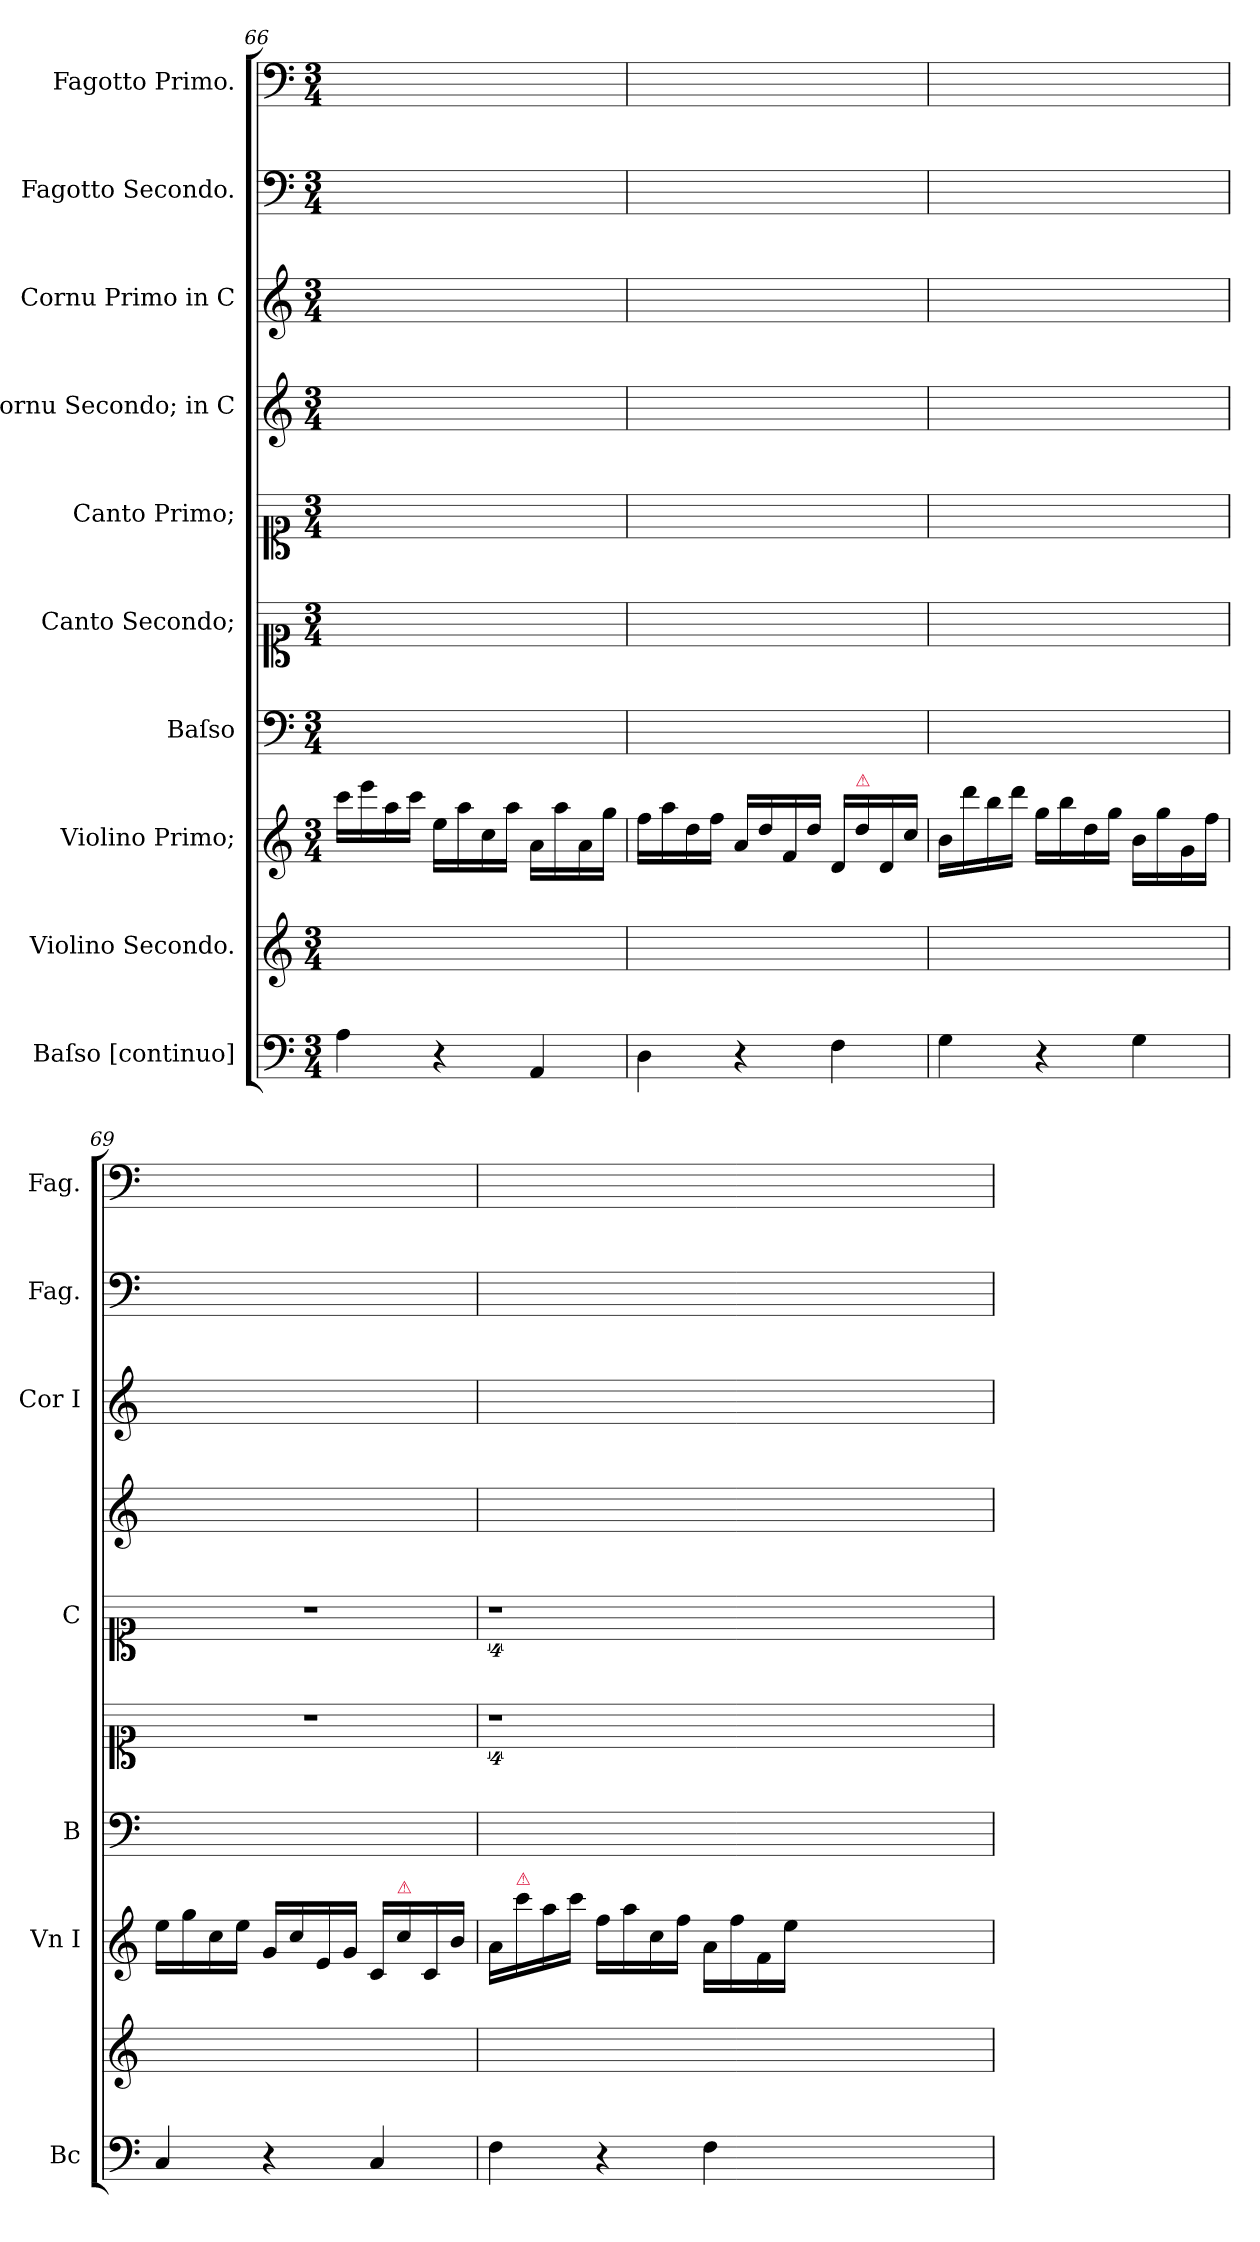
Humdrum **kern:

**kern	**kern	**kern	**kern	**kern	**kern	**kern	**kern	**kern	**kern
*part10	*part9	*part8	*part7	*part6	*part5	*part4	*part3	*part2	*part1
*staff10	*staff9	*staff8	*staff7	*staff6	*staff5	*staff4	*staff3	*staff2	*staff1
*I"Baſso [continuo]	*I"Violino Secondo.	*I"Violino Primo;	*I"Baſso	*I"Canto Secondo;	*I"Canto Primo;	*I"Cornu Secondo; in C	*I"Cornu Primo in C	*I"Fagotto Secondo.	*I"Fagotto Primo.
*I'Bc	*	*I'Vn I	*I'B	*	*I'C	*	*I'Cor I	*I'Fag.	*I'Fag.
*clefF4	*clefG2	*clefG2	*clefF4	*clefC1	*clefC1	*clefG2	*clefG2	*clefF4	*clefF4
*k[]	*k[]	*k[]	*k[]	*k[]	*k[]	*k[]	*k[]	*k[]	*k[]
*M3/4	*M3/4	*M3/4	*M3/4	*M3/4	*M3/4	*M3/4	*M3/4	*M3/4	*M3/4
=66	=66	=66	=66	=66	=66	=66	=66	=66	=66
4A	2.ryy	16cccLL	2.ryy	2.ryy	2.ryy	2.ryy	2.ryy	2.ryy	2.ryy
.	.	16eee	.	.	.	.	.	.	.
.	.	16aa	.	.	.	.	.	.	.
.	.	16cccJJ	.	.	.	.	.	.	.
4r	.	16eeLL	.	.	.	.	.	.	.
.	.	16aa	.	.	.	.	.	.	.
.	.	16cc	.	.	.	.	.	.	.
.	.	16aaJJ	.	.	.	.	.	.	.
4AA	.	16aLL	.	.	.	.	.	.	.
.	.	16aa	.	.	.	.	.	.	.
.	.	16a	.	.	.	.	.	.	.
.	.	16ggJJ	.	.	.	.	.	.	.
=67	=67	=67	=67	=67	=67	=67	=67	=67	=67
4D	2.ryy	16ffLL	2.ryy	2.ryy	2.ryy	2.ryy	2.ryy	2.ryy	2.ryy
.	.	16aa	.	.	.	.	.	.	.
.	.	16dd	.	.	.	.	.	.	.
.	.	16ffJJ	.	.	.	.	.	.	.
4r	.	16aLL	.	.	.	.	.	.	.
.	.	16dd	.	.	.	.	.	.	.
.	.	16f	.	.	.	.	.	.	.
.	.	16ddJJ	.	.	.	.	.	.	.
4F	.	16d/LL	.	.	.	.	.	.	.
!	!	!LO:TX:a:color=crimson:t=⚠	!	!	!	!	!	!	!
.	.	16dd\	.	.	.	.	.	.	.
.	.	16d/	.	.	.	.	.	.	.
.	.	16cc\JJ	.	.	.	.	.	.	.
=68	=68	=68	=68	=68	=68	=68	=68	=68	=68
4G	2.ryy	16bLL	2.ryy	2.ryy	2.ryy	2.ryy	2.ryy	2.ryy	2.ryy
.	.	16ddd	.	.	.	.	.	.	.
.	.	16bb	.	.	.	.	.	.	.
.	.	16dddJJ	.	.	.	.	.	.	.
4r	.	16ggLL	.	.	.	.	.	.	.
.	.	16bb	.	.	.	.	.	.	.
.	.	16dd	.	.	.	.	.	.	.
.	.	16ggJJ	.	.	.	.	.	.	.
4G	.	16bLL	.	.	.	.	.	.	.
.	.	16gg	.	.	.	.	.	.	.
.	.	16g	.	.	.	.	.	.	.
.	.	16ffJJ	.	.	.	.	.	.	.
=69	=69	=69	=69	=69	=69	=69	=69	=69	=69
4C	2.ryy	16eeLL	2.ryy	2.r	2.r	2.ryy	2.ryy	2.ryy	2.ryy
.	.	16gg	.	.	.	.	.	.	.
.	.	16cc	.	.	.	.	.	.	.
.	.	16eeJJ	.	.	.	.	.	.	.
4r	.	16gLL	.	.	.	.	.	.	.
.	.	16cc	.	.	.	.	.	.	.
.	.	16e	.	.	.	.	.	.	.
.	.	16gJJ	.	.	.	.	.	.	.
4C	.	16c/LL	.	.	.	.	.	.	.
!	!	!LO:TX:a:color=crimson:t=⚠	!	!	!	!	!	!	!
.	.	16cc\	.	.	.	.	.	.	.
.	.	16c/	.	.	.	.	.	.	.
.	.	16b\JJ	.	.	.	.	.	.	.
=70	=70	=70	=70	=70	=70	=70	=70	=70	=70
4F	2.ryy	16a/LL	2.ryy	4%9r	4%9r	2.ryy	2.ryy	2.ryy	2.ryy
!	!	!LO:TX:a:color=crimson:t=⚠	!	!	!	!	!	!	!
.	.	16ccc\	.	.	.	.	.	.	.
.	.	16aa\	.	.	.	.	.	.	.
.	.	16ccc\JJ	.	.	.	.	.	.	.
4r	.	16ffLL	.	.	.	.	.	.	.
.	.	16aa	.	.	.	.	.	.	.
.	.	16cc	.	.	.	.	.	.	.
.	.	16ffJJ	.	.	.	.	.	.	.
4F	.	16aLL	.	.	.	.	.	.	.
.	.	16ff	.	.	.	.	.	.	.
.	.	16f	.	.	.	.	.	.	.
.	.	16eeJJ	.	.	.	.	.	.	.
1.ryy	1.ryy	1.ryy	1.ryy	.	.	1.ryy	1.ryy	1.ryy	1.ryy
=	=	=	=	=	=	=	=	=	=
*-	*-	*-	*-	*-	*-	*-	*-	*-	*-
